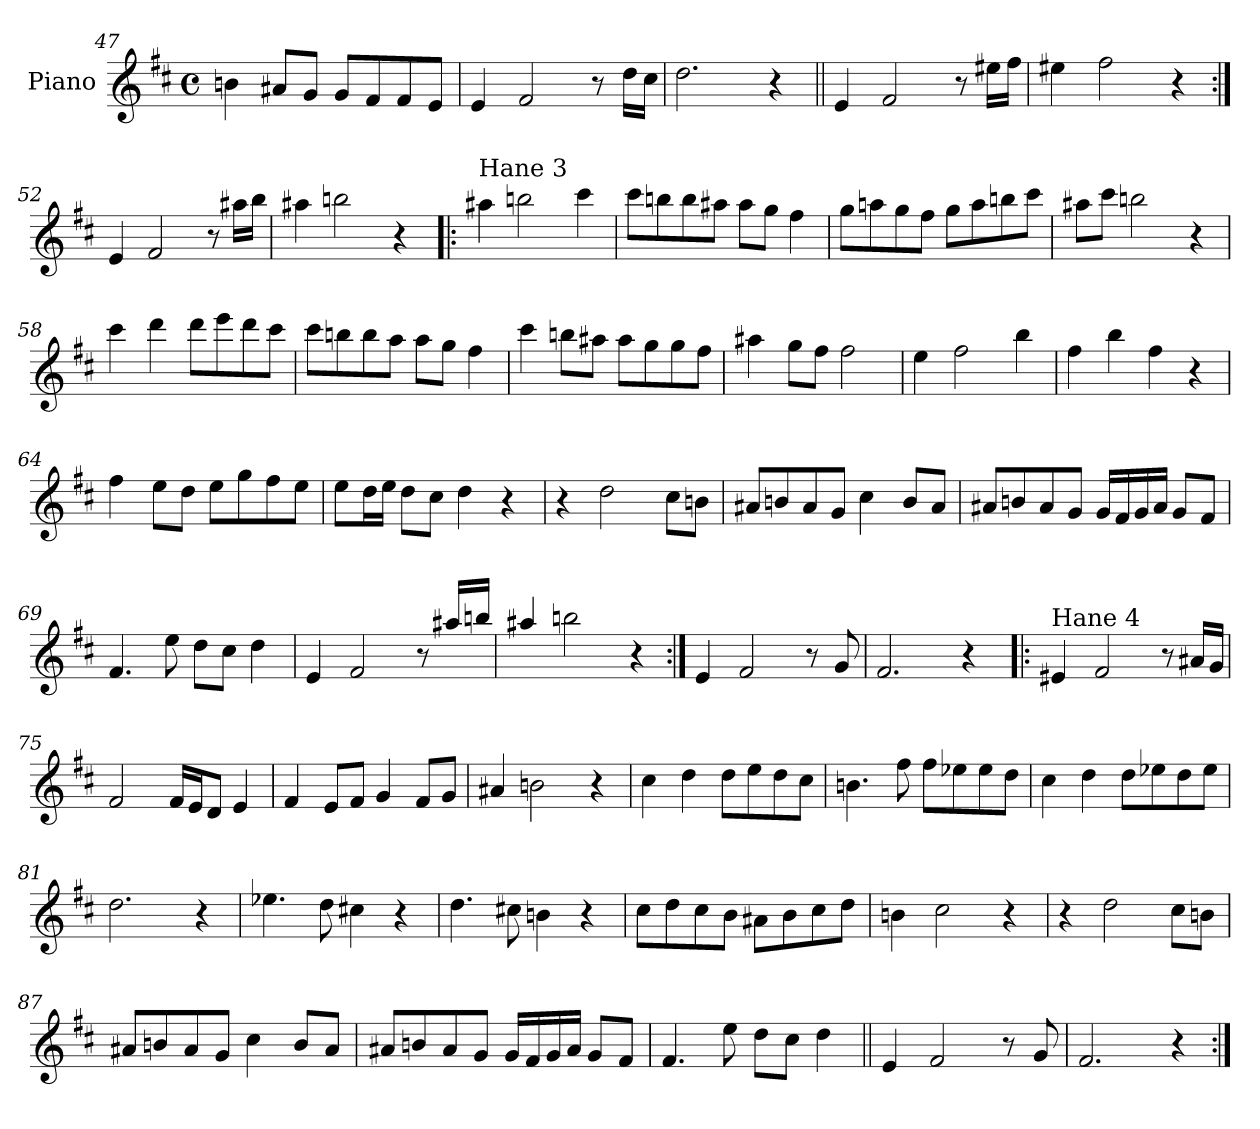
**kern
*part1
*staff1
*I"Piano
*I'Pno.
*clefG2
*k[f#c#]
*M4/4
*met(c)
=47
4bn\
8a#X/L
8g/J
8g/L
8f#/
8f#/
8e/J
=48
4e/
2f#/
8r
16dd\LL
16cc#\JJ
=49
2.dd\
4r
=50||
4e/
2f#/
8r
16ee#X\LL
16ff#\JJ
!!LO:LB:g=z
=51
4ee#X\
2ff#\
4r
=52:|!
4e/
2f#/
8r
16aa#X\LL
16bb\JJ
=53
4aa#X\
2bbn\
4r
=54!|:
!LO:TX:a:t=Hane 3
4aa#X\
2bbn\
4ccc#\
=55
8ccc#\L
8bbn\
8bb\
8aa#X\J
8aa#\L
8gg\J
4ff#\
!!LO:PB:g=z
=56
8gg\L
8aan\
8gg\
8ff#\J
8gg\L
8aa\
8bbn\
8ccc#\J
=57
8aa#X\L
8ccc#\J
2bbn\
4r
=58
4ccc#\
4ddd\
8ddd\L
8eee\
8ddd\
8ccc#\J
=59
8ccc#\L
8bbn\
8bb\
8aa\J
8aa\L
8gg\J
4ff#\
!!LO:LB:g=z
=60
4ccc#\
8bbn\L
8aa#X\J
8aa#\L
8gg\
8gg\
8ff#\J
=61
4aa#X\
8gg\L
8ff#\J
2ff#\
=62
4ee\
2ff#\
4bb\
=63
4ff#\
4bb\
4ff#\
4r
=64
4ff#\
8ee\L
8dd\J
8ee\L
8gg\
8ff#\
8ee\J
=65
8ee\L
16dd\L
16ee\JJ
8dd\L
8cc#\J
4dd\
4r
=66
4r
2dd\
8cc#\L
8bn\J
!!LO:LB:g=z
=67
8a#X/L
8bn/
8a#/
8g/J
4cc#\
8b/L
8a#/J
=68
8a#X/L
8bn/
8a#/
8g/J
16g/LL
16f#/
16g/
16a#/JJ
8g/L
8f#/J
=69
4.f#/
8ee\
8dd\L
8cc#\J
4dd\
=70
4e/
2f#/
8r
16aa#X/LL
16bbn/JJ
=71
4aa#X/
2bbn\
4r
=72:|!
4e/
2f#/
8r
8g/
!!LO:LB:g=z
=73
2.f#/
4r
=74!|:
!LO:TX:a:t=Hane 4
4e#X/
2f#/
8r
16a#X/LL
16g/JJ
=75
2f#/
16f#/LL
16e/J
8d/J
4e/
=76
4f#/
8e/L
8f#/J
4g/
8f#/L
8g/J
=77
4a#X/
2bn\
4r
=78
4cc#\
4dd\
8dd\L
8ee\
8dd\
8cc#\J
=79
4.bn\
8ff#\
8ff#\L
8ee-X\
8ee-\
8dd\J
!!LO:LB:g=z
=80
4cc#\
4dd\
8dd\L
8ee-X\
8dd\
8ee-\J
=81
2.dd\
4r
=82
4.ee-X\
8dd\
4cc#X\
4r
=83
4.dd\
8cc#X\
4bn\
4r
=84
8cc#\L
8dd\
8cc#\
8b\J
8a#X\L
8b\
8cc#\
8dd\J
=85
4bn\
2cc#\
4r
=86
4r
2dd\
8cc#\L
8bn\J
!!LO:LB:g=z
=87
8a#X/L
8bn/
8a#/
8g/J
4cc#\
8b/L
8a#/J
=88
8a#X/L
8bn/
8a#/
8g/J
16g/LL
16f#/
16g/
16a#/JJ
8g/L
8f#/J
=89
4.f#/
8ee\
8dd\L
8cc#\J
4dd\
=90||
4e/
2f#/
8r
8g/
=91
2.f#/
4r
=:|!
*-
